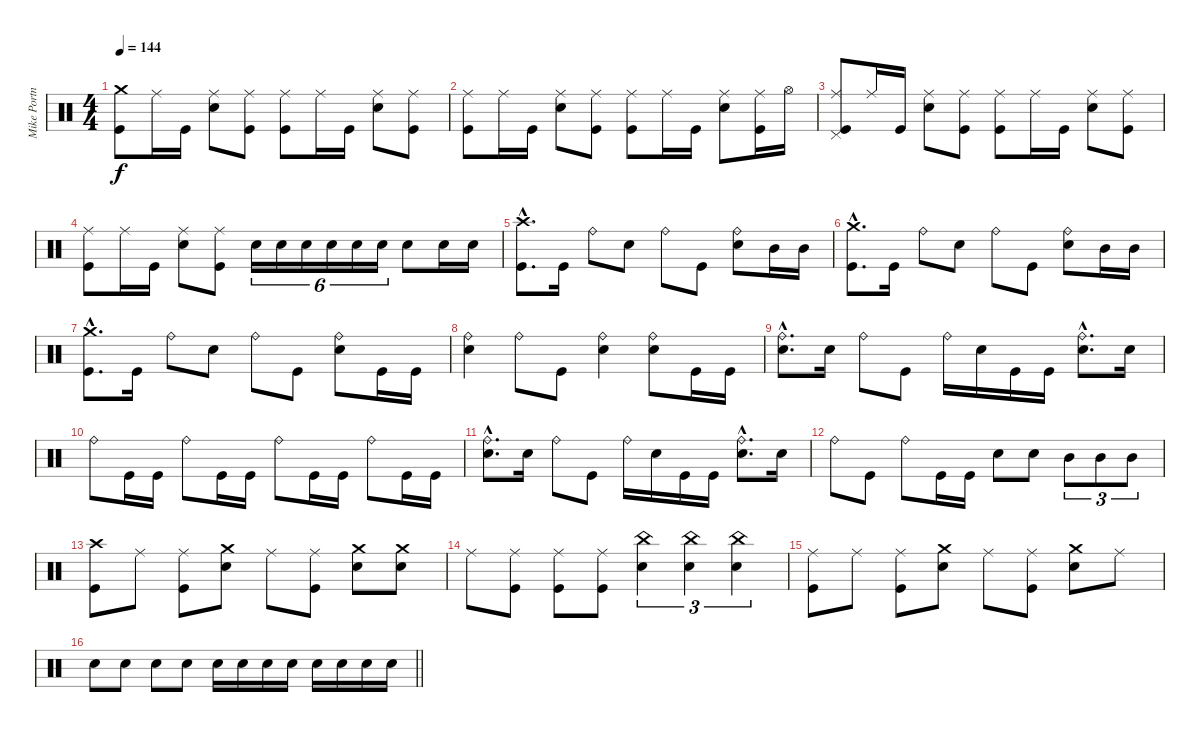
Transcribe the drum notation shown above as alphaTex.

\track ("Mike Portnoy - drums" "Mike Portn") {instrument percussion}
\staff {score}
\articulation defaults
\ts (4 4)
\tempo 144
\clef neutral
\ks c
("Crash medium (hit)" "Kick (hit)").8{dy f} "Ride (middle)".16 "Kick (hit)".16 ("Ride (middle)" "Snare (hit) 2").8 ("Ride (middle)" "Kick (hit)").8 ("Ride (middle)" "Kick (hit)").8 "Ride (middle)".16 "Kick (hit)".16 ("Ride (middle)" "Snare (hit) 2").8 ("Ride (middle)" "Kick (hit)").8 |
("Ride (middle)" "Kick (hit)").8 "Ride (middle)".16 "Kick (hit)".16 ("Ride (middle)" "Snare (hit) 2").8 ("Ride (middle)" "Kick (hit)").8 ("Ride (middle)" "Kick (hit)").8 "Ride (middle)".16 "Kick (hit)".16 ("Ride (middle)" "Snare (hit) 2").8 ("Ride (middle)" "Kick (hit)").16 "Hi-Hat (open)".16 |
("Pedal Hi-Hat (hit)" "Ride (middle)" "Kick (hit)").8 "Ride (middle)".16 "Kick (hit)".16 ("Ride (middle)" "Snare (hit) 2").8 ("Ride (middle)" "Kick (hit)").8 ("Ride (middle)" "Kick (hit)").8 "Ride (middle)".16 "Kick (hit)".16 ("Ride (middle)" "Snare (hit) 2").8 ("Ride (middle)" "Kick (hit)").8 |
("Ride (middle)" "Kick (hit)").8 "Ride (middle)".16 "Kick (hit)".16 ("Ride (middle)" "Snare (hit) 2").8 ("Ride (middle)" "Kick (hit)").8 "Snare (hit) 2".16{tu (6 4)} "Snare (hit) 2".16{tu (6 4)} "Snare (hit) 2".16{tu (6 4)} "Snare (hit) 2".16{tu (6 4)} "Snare (hit) 2".16{tu (6 4)} "Snare (hit) 2".16{tu (6 4)} "Snare (hit) 2".8 "Snare (hit) 2".16 "Snare (hit) 2".16 |
("Crash high (hit)"{hac} "Kick (hit)"{hac}).8{d} "Kick (hit)".16 "Ride (bell)".8 "Snare (hit) 2".8 "Ride (bell)".8 "Kick (hit)".8 ("Ride (bell)" "Snare (hit) 2").8 "Mid Tom (hit)".16 "Mid Tom (hit)".16 |
("Crash medium (hit)"{hac} "Kick (hit)"{hac}).8{d} "Kick (hit)".16 "Ride (bell)".8 "Snare (hit) 2".8 "Ride (bell)".8 "Kick (hit)".8 ("Ride (bell)" "Snare (hit) 2").8 "Mid Tom (hit)".16 "Mid Tom (hit)".16 |
("Crash medium (hit)"{hac} "Kick (hit)"{hac}).8{d} "Kick (hit)".16 "Ride (bell)".8 "Snare (hit) 2".8 "Ride (bell)".8 "Kick (hit)".8 ("Ride (bell)" "Snare (hit) 2").8 "Kick (hit)".16 "Kick (hit)".16 |
("Ride (bell)" "Snare (hit) 2").4 "Ride (bell)".8 "Kick (hit)".8 ("Ride (bell)" "Snare (hit) 2").4 ("Ride (bell)" "Snare (hit) 2").8 "Kick (hit)".16 "Kick (hit)".16 |
("Ride (bell)"{hac} "Snare (hit) 2"{hac}).8{d} "Snare (hit) 2".16 "Ride (bell)".8 "Kick (hit)".8 "Ride (bell)".16 "Snare (hit) 2".16 "Kick (hit)".16 "Kick (hit)".16 ("Ride (bell)"{hac} "Snare (hit) 2"{hac}).8{d} "Snare (hit) 2".16 |
"Ride (bell)".8 "Kick (hit)".16 "Kick (hit)".16 "Ride (bell)".8 "Kick (hit)".16 "Kick (hit)".16 "Ride (bell)".8 "Kick (hit)".16 "Kick (hit)".16 "Ride (bell)".8 "Kick (hit)".16 "Kick (hit)".16 |
("Ride (bell)"{hac} "Snare (hit) 2"{hac}).8{d} "Snare (hit) 2".16 "Ride (bell)".8 "Kick (hit)".8 "Ride (bell)".16 "Snare (hit) 2".16 "Kick (hit)".16 "Kick (hit)".16 ("Ride (bell)"{hac} "Snare (hit) 2"{hac}).8{d} "Snare (hit) 2".16 |
"Ride (bell)".8 "Kick (hit)".8 "Ride (bell)".8 "Kick (hit)".16 "Kick (hit)".16 "Snare (hit) 2".8 "Snare (hit) 2".8 "Mid Tom (hit)".8{tu (3 2)} "Mid Tom (hit)".8{tu (3 2)} "Mid Tom (hit)".8{tu (3 2)} |
("Crash high (hit)" "Kick (hit)").8 "Ride (middle)".8 ("Ride (middle)" "Kick (hit)").8 ("Crash medium (hit)" "Snare (hit) 2").8 "Ride (middle)".8 ("Ride (middle)" "Kick (hit)").8 ("Crash medium (hit)" "Snare (hit) 2").8 ("Crash medium (hit)" "Snare (hit) 2").8 |
"Ride (middle)".8 ("Ride (middle)" "Kick (hit)").8 ("Ride (middle)" "Kick (hit)").8 ("Ride (middle)" "Kick (hit)").8 ("China (hit)" "Snare (hit) 2").4{tu (3 2)} ("China (hit)" "Snare (hit) 2").4{tu (3 2)} ("China (hit)" "Snare (hit) 2").4{tu (3 2)} |
("Ride (middle)" "Kick (hit)").8 "Ride (middle)".8 ("Ride (middle)" "Kick (hit)").8 ("Crash medium (hit)" "Snare (hit) 2").8 "Ride (middle)".8 ("Ride (middle)" "Kick (hit)").8 ("Crash medium (hit)" "Snare (hit) 2").8 "Ride (middle)".8 |
\barLineRight lightlight "Snare (hit) 2".8 "Snare (hit) 2".8 "Snare (hit) 2".8 "Snare (hit) 2".8 "Snare (hit) 2".16 "Snare (hit) 2".16 "Snare (hit) 2".16 "Snare (hit) 2".16 "Snare (hit) 2".16 "Snare (hit) 2".16 "Snare (hit) 2".16 "Snare (hit) 2".16
